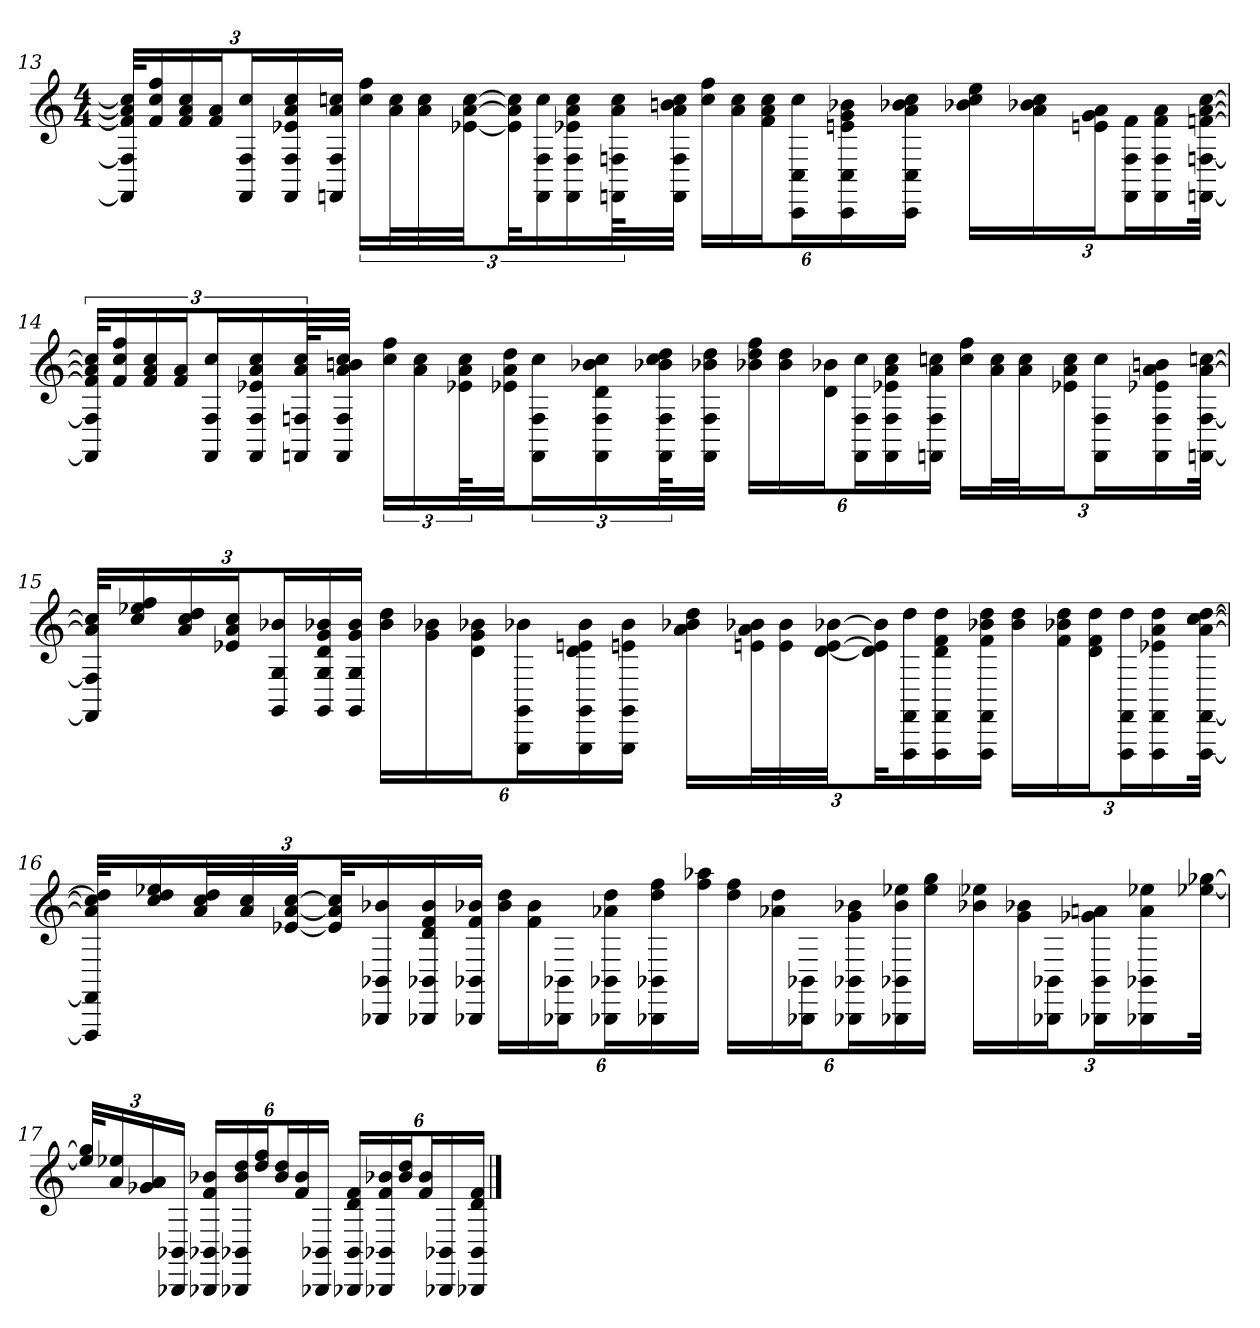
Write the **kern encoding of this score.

**kern
*part1
*staff1
*clefG2
*M4/4
=13
48FF/] 48F] 48f] 48a] 48cc]KLL
24f/ 24cc 24ff
24f/ 24a 24cc
24f/ 24aJ
24FF/ 24F 24ccL
24FF/ 24F 24e-X 24a 24cc
24FFn/ 24F 24a 24ccnJJ
24cc\ 24ffLL
48a\ 48ccL
48a\ 48cc
[48e-X\ [48a [48ccJJ
48e-\] 48a] 48cc]KL
24FF\ 24F 24cc
24FF\ 24F 24e-X 24a 24cc
96FFn\ 96Fn 96a 96ccKL
32FF\ 32F 32a 32bn 32ccJJJ
24cc\ 24ffLL
24a\ 24cc
24f\ 24a 24ccJ
24CC\ 24C 24ccL
24CC\ 24C 24en 24g 24b-X
24CC\ 24C 24a 24b-X 24ccJJ
24b-X\ 24cc 24eeLL
24a\ 24b-X 24cc
24en\ 24g 24aJ
24FF\ 24F 24fL
24FF\ 24F 24f 24a
[48FFn\ [48Fn [48fn [48a [48ccJJk
=14
48FF/] 48F] 48f] 48a] 48cc]KLL
24f/ 24cc 24ff
24f/ 24a 24cc
24f/ 24aJ
24FF/ 24F 24ccL
24FF/ 24F 24e-X 24a 24cc
96FFn/ 96Fn 96a 96ccKL
32FF/ 32F 32a 32bn 32ccJJJ
24cc\ 24ffLL
24a\ 24cc
96e-X\ 96a 96ccKL
32e-X\ 32a 32ddJJ
24FF\ 24F 24ccL
24FF\ 24F 24d 24b-X 24cc
96FF\ 96F 96b-X 96cc 96ddKL
32FF\ 32F 32b-X 32ddJJJ
24b-X\ 24dd 24ffLL
24b-\ 24dd
24d\ 24b-XJ
24FF\ 24F 24ccL
24FF\ 24F 24e-X 24a 24cc
24FFn\ 24F 24a 24ccnJJ
24cc\ 24ffLL
48a\ 48ccL
48a\ 48ccJ
24e-X\ 24a 24ccJ
24FF\ 24F 24ccL
24FF\ 24F 24e-X 24a 24bn
[48FFn\ [48F [48a [48ccnJJk
=15
48FF/] 48F] 48a] 48cc]KLL
24cc/ 24ee-X 24ff
24a/ 24cc 24dd
24e-X/ 24a 24ccJ
24GG/ 24G 24b-XL
24GG/ 24G 24d 24g 24b-X
24GG/ 24G 24g 24b-JJ
24b-\ 24ddLL
24g\ 24b-X
24d\ 24g 24b-XJ
24GGG\ 24GG 24b-XL
24GGG\ 24GG 24d 24en 24b-
24GGG\ 24GG 24en 24b-JJ
24a\ 24b-X 24ddLL
48en\ 48a 48b-XL
48e\ 48b-
[48d\ [48e [48b-XJJ
48d\] 48e] 48b-]KL
24FFF\ 24FF 24dd
24FFF\ 24FF 24d 24f 24dd
24FFF\ 24FF 24f 24b-X 24ddJJ
24b-\ 24ddLL
24f\ 24b-X 24dd
24d\ 24f 24ddJ
24FFF\ 24FF 24ddL
24FFF\ 24FF 24e-X 24a 24dd
[48FFF\ [48FF [48a [48cc [48ddJJk
=16
48FFF/] 48FF] 48a] 48cc] 48dd]KLL
24cc/ 24dd 24ee-X
48a/ 48cc 48ddL
48a/ 48cc
[48e-X/ [48a [48ccJJ
48e-/] 48a] 48cc]KL
24BBB-X/ 24BB-X 24b-X
24BBB-X/ 24BB-X 24d 24f 24b-
24BBB-X/ 24BB-X 24f 24b-XJJ
24b-\ 24ddLL
24f\ 24b-
24BBB-X\ 24BB-XJ
24BBB-X\ 24BB-X 24a-X 24ddL
24BBB-X\ 24BB-X 24dd 24ff
24ff\ 24aa-XJJ
24dd\ 24ffLL
24a-X\ 24dd
24BBB-X\ 24BB-XJ
24BBB-X\ 24BB-X 24g 24b-XL
24BBB-X\ 24BB-X 24b- 24ee-X
24ee-\ 24ggJJ
24b-X\ 24ee-XLL
24g\ 24b-X
24BBB-X\ 24BB-XJ
24BBB-X\ 24BB- 24g-X 24anL
24BBB-X\ 24BB-X 24a 24ee-X
[48ee-X\ [48gg-XJJk
=17
48ee-/] 48gg-]KLL
24a/ 24ee-X
24g-X/ 24a
24BBB-X/ 24BB-XJJ
24BBB-X/ 24BB-X 24f 24b-XLL
24BBB-X/ 24BB-X 24b- 24dd
24dd/ 24ffJ
24b-/ 24ddL
24f/ 24b-
24BBB-X/ 24BB-XJJ
24BBB-X/ 24BB- 24d 24fLL
24BBB-X/ 24BB-X 24f 24b-X
24b-/ 24ddJ
24f/ 24b-L
24BBB-X/ 24BB-X
24BBB-X/ 24BB- 24d 24fJJ
==
*-
